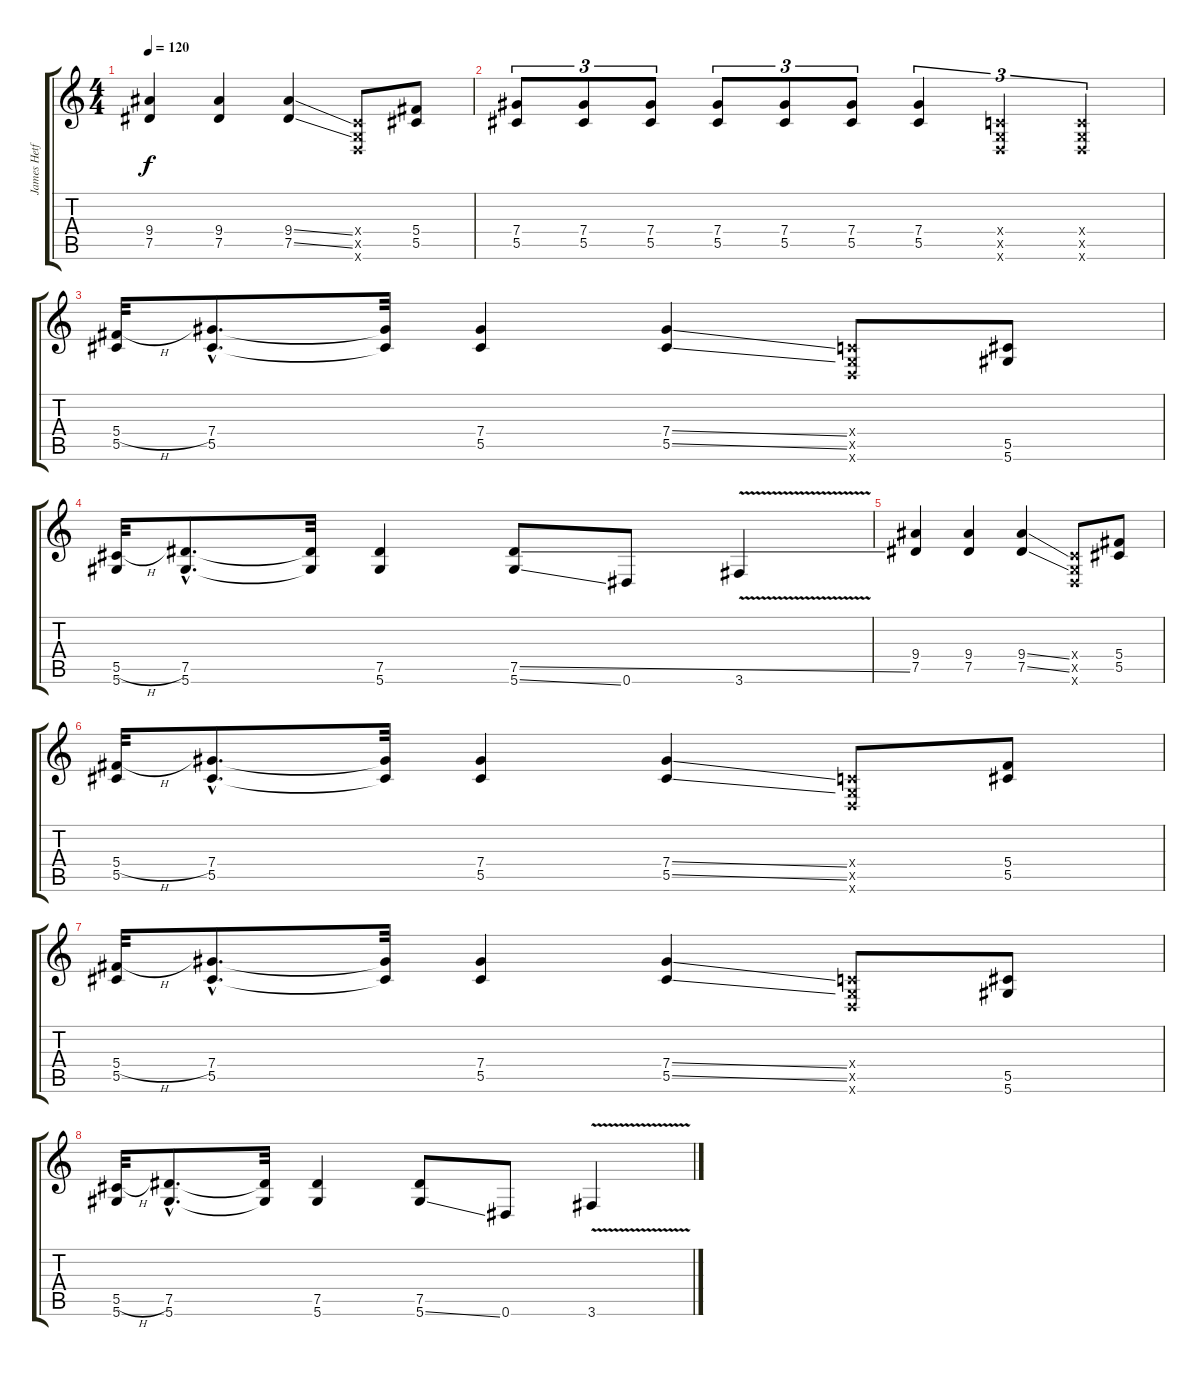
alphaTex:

\track ("James Hetfield distortion" "James Hetf") {instrument distortionguitar}
\staff {score tabs}
\tuning (Eb4 Bb3 Gb3 Db3 Ab2 Eb2) {hide}
\ts (4 4)
\tempo 120
\clef g2
\ks c
(9.4 7.5).4{dy f} (9.4 7.5).4 (9.4{ss} 7.5{ss}).4 (-1.4{x} -1.5{x} -1.6{x}).8 (5.4 5.5).8 |
(7.4 5.5).8{tu (3 2)} (7.4 5.5).8{tu (3 2)} (7.4 5.5).8{tu (3 2)} (7.4 5.5).8{tu (3 2)} (7.4 5.5).8{tu (3 2)} (7.4 5.5).8{tu (3 2)} (7.4 5.5).4{tu (3 2)} (-1.4{x} -1.5{x} -1.6{x}).4{tu (3 2)} (-1.4{x} -1.5{x} -1.6{x}).4{tu (3 2)} |
(5.4{h} 5.5).32 (7.4{hac} 5.5{hac}).8{d} (7.4{t} 5.5{t}).32 (7.4 5.5).4 (7.4{ss} 5.5{ss}).4 (-1.4{x} -1.5{x} -1.6{x}).8 (5.5 5.6).8 |
(5.5{h} 5.6).32 (7.5{hac} 5.6{hac}).8{d} (7.5{t} 5.6{t}).32 (7.5 5.6).4 (7.5{ss} 5.6{ss}).8 0.6.8 3.6{v}.4 |
(9.4 7.5).4 (9.4 7.5).4 (9.4{ss} 7.5{ss}).4 (-1.4{x} -1.5{x} -1.6{x}).8 (5.4 5.5).8 |
(5.4{h} 5.5).32 (7.4{hac} 5.5{hac}).8{d} (7.4{t} 5.5{t}).32 (7.4 5.5).4 (7.4{ss} 5.5{ss}).4 (-1.4{x} -1.5{x} -1.6{x}).8 (5.4 5.5).8 |
(5.4{h} 5.5).32 (7.4{hac} 5.5{hac}).8{d} (7.4{t} 5.5{t}).32 (7.4 5.5).4 (7.4{ss} 5.5{ss}).4 (-1.4{x} -1.5{x} -1.6{x}).8 (5.5 5.6).8 |
(5.5{h} 5.6).32 (7.5{hac} 5.6{hac}).8{d} (7.5{t} 5.6{t}).32 (7.5 5.6).4 (7.5{ss} 5.6{ss}).8 0.6.8 3.6{v}.4
